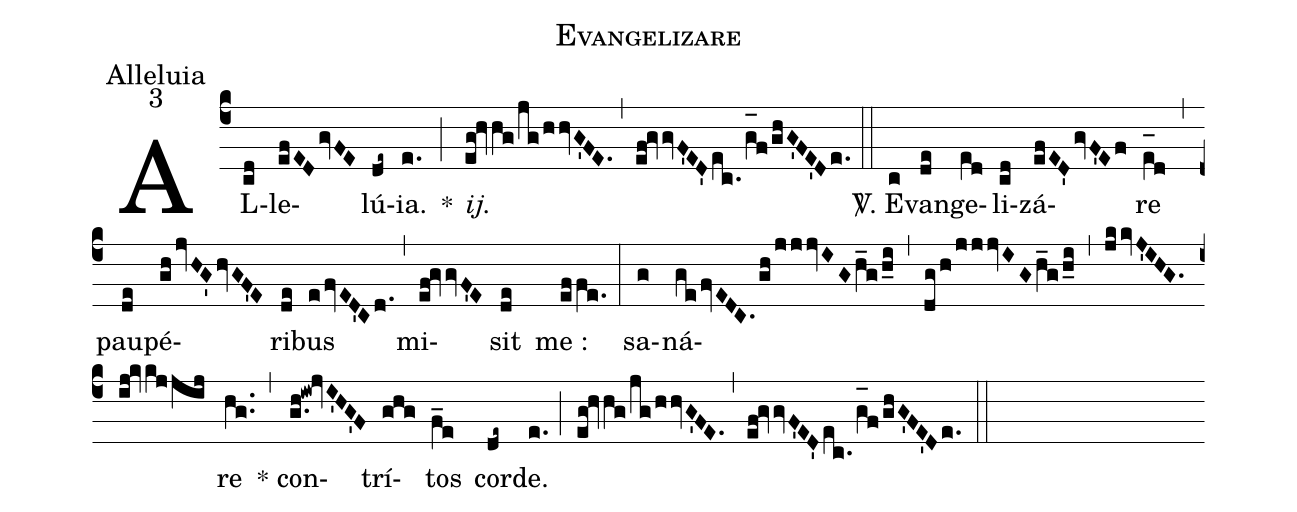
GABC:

name:Evangelizare;
office-part:Alleluia;
mode:3;
%%
(c4) AL(cd)le(efEDgvFE)lú(de~){ia}.(e.) *(;) <i>ij.</i>(eg!hvhg/jg/hhvG'FE.) (,) (ef!gvvF'ED'ec./g_[oh:h]f/ghG'FE'De.) (::) <sp>V/</sp>. E(c)van(de)ge(e[ll:1]d)li(cd)zá(efED'gvF'Ef)re(e_[oh:h][ll:1]d) (,) pau(de)pé(ghjvHG'hvGF'E)ri(de)bus(efvED'Cd.) (,) mi(ef!gvvF'E)sit(de) me :(effe.) (:) sa(g)ná(gefvEDC.gh/jjjvIGh_g/h_i)(,)(dg/h/jjjvIGh_g/h_i)(,)(jkkvJ'IHG.ij!kvkjjij)re(hg..) (,) * con(g.h!iw!jvI'HG'F)trí(ghg)tos(f_e) cor(de~)de.(e.) (;) (eg!hvhg/jg/hhvG'FE.) (,) (ef!gvvF'ED'ec./g_[oh:h]f/ghG'FE'De.) (::)
